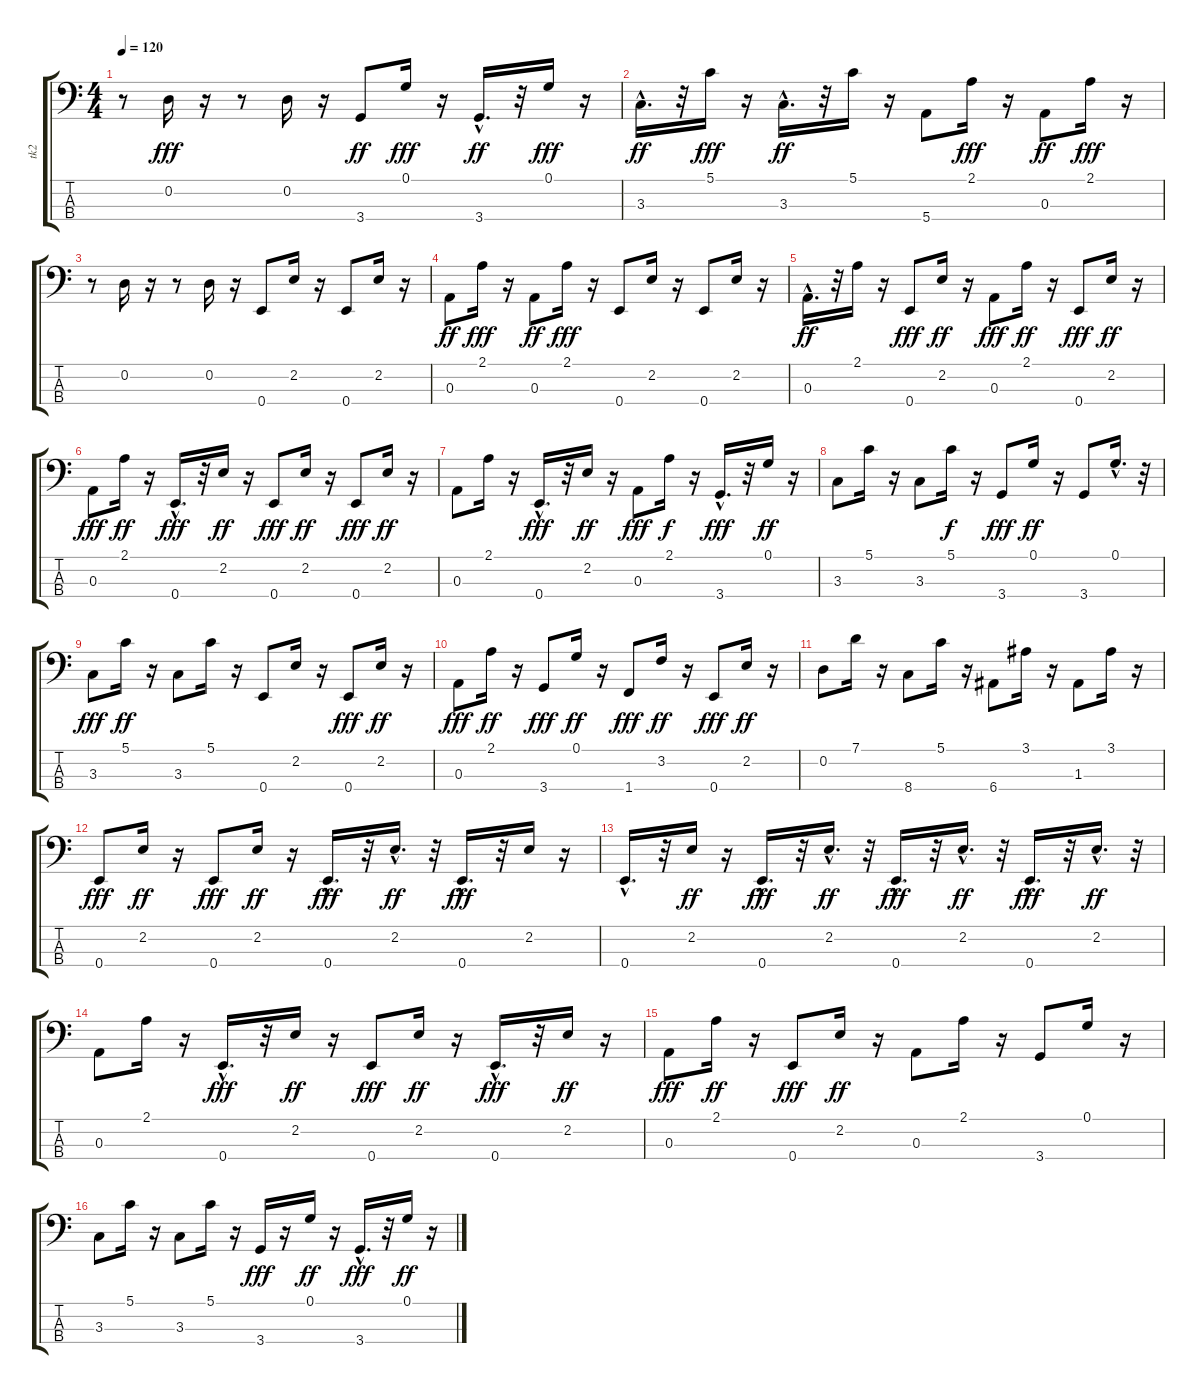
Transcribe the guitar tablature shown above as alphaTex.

\track ("tk2" "tk2") {instrument electricbassfinger}
\staff {score tabs}
\tuning (G2 D2 A1 E1) {hide}
\ts (4 4)
\tempo 120
\clef f4
\ks c
r.8{dy fff} 0.2.16 r.16 r.8 0.2.16 r.16 3.4.8{dy ff} 0.1.16{dy fff} r.16 3.4{hac}.16{d dy ff} r.32 0.1.16{dy fff} r.16 |
3.3{hac}.16{d dy ff} r.32 5.1.16{dy fff} r.16 3.3{hac}.16{d dy ff} r.32 5.1.16 r.16 5.4.8 2.1.16{dy fff} r.16 0.3.8{dy ff} 2.1.16{dy fff} r.16 |
r.8 0.2.16 r.16 r.8 0.2.16 r.16 0.4.8 2.2.16 r.16 0.4.8 2.2.16 r.16 |
0.3.8{dy ff} 2.1.16{dy fff} r.16 0.3.8{dy ff} 2.1.16{dy fff} r.16 0.4.8 2.2.16 r.16 0.4.8 2.2.16 r.16 |
0.3{hac}.16{d dy ff} r.32 2.1.16 r.16 0.4.8{dy fff} 2.2.16{dy ff} r.16 0.3.8{dy fff} 2.1.16{dy ff} r.16 0.4.8{dy fff} 2.2.16{dy ff} r.16 |
0.3.8{dy fff} 2.1.16{dy ff} r.16 0.4{hac}.16{d dy fff} r.32 2.2.16{dy ff} r.16 0.4.8{dy fff} 2.2.16{dy ff} r.16 0.4.8{dy fff} 2.2.16{dy ff} r.16 |
0.3.8 2.1.16 r.16 0.4{hac}.16{d dy fff} r.32 2.2.16{dy ff} r.16 0.3.8{dy fff} 2.1.16{dy f} r.16 3.4{hac}.16{d dy fff} r.32 0.1.16{dy ff} r.16 |
3.3.8 5.1.16 r.16 3.3.8 5.1.16{dy f} r.16 3.4.8{dy fff} 0.1.16{dy ff} r.16 3.4.8 0.1{hac}.16{d} r.32 |
3.3.8{dy fff} 5.1.16{dy ff} r.16 3.3.8 5.1.16 r.16 0.4.8 2.2.16 r.16 0.4.8{dy fff} 2.2.16{dy ff} r.16 |
0.3.8{dy fff} 2.1.16{dy ff} r.16 3.4.8{dy fff} 0.1.16{dy ff} r.16 1.4.8{dy fff} 3.2.16{dy ff} r.16 0.4.8{dy fff} 2.2.16{dy ff} r.16 |
0.2.8 7.1.16 r.16 8.4.8 5.1.16 r.16 6.4.8 3.1.16 r.16 1.3.8 3.1.16 r.16 |
0.4.8{dy fff} 2.2.16{dy ff} r.16 0.4.8{dy fff} 2.2.16{dy ff} r.16 0.4{hac}.16{d dy fff} r.32 2.2{hac}.16{d dy ff} r.32 0.4{hac}.16{d dy fff} r.32 2.2.16 r.16 |
0.4{hac}.16{d} r.32 2.2.16{dy ff} r.16 0.4{hac}.16{d dy fff} r.32 2.2{hac}.16{d dy ff} r.32 0.4{hac}.16{d dy fff} r.32 2.2{hac}.16{d dy ff} r.32 0.4{hac}.16{d dy fff} r.32 2.2{hac}.16{d dy ff} r.32 |
0.3.8 2.1.16 r.16 0.4{hac}.16{d dy fff} r.32 2.2.16{dy ff} r.16 0.4.8{dy fff} 2.2.16{dy ff} r.16 0.4{hac}.16{d dy fff} r.32 2.2.16{dy ff} r.16 |
0.3.8{dy fff} 2.1.16{dy ff} r.16 0.4.8{dy fff} 2.2.16{dy ff} r.16 0.3.8 2.1.16 r.16 3.4.8 0.1.16 r.16 |
3.3.8 5.1.16 r.16 3.3.8 5.1.16 r.16 3.4.16{dy fff} r.16 0.1.16{dy ff} r.16 3.4{hac}.16{d dy fff} r.32 0.1.16{dy ff} r.16
